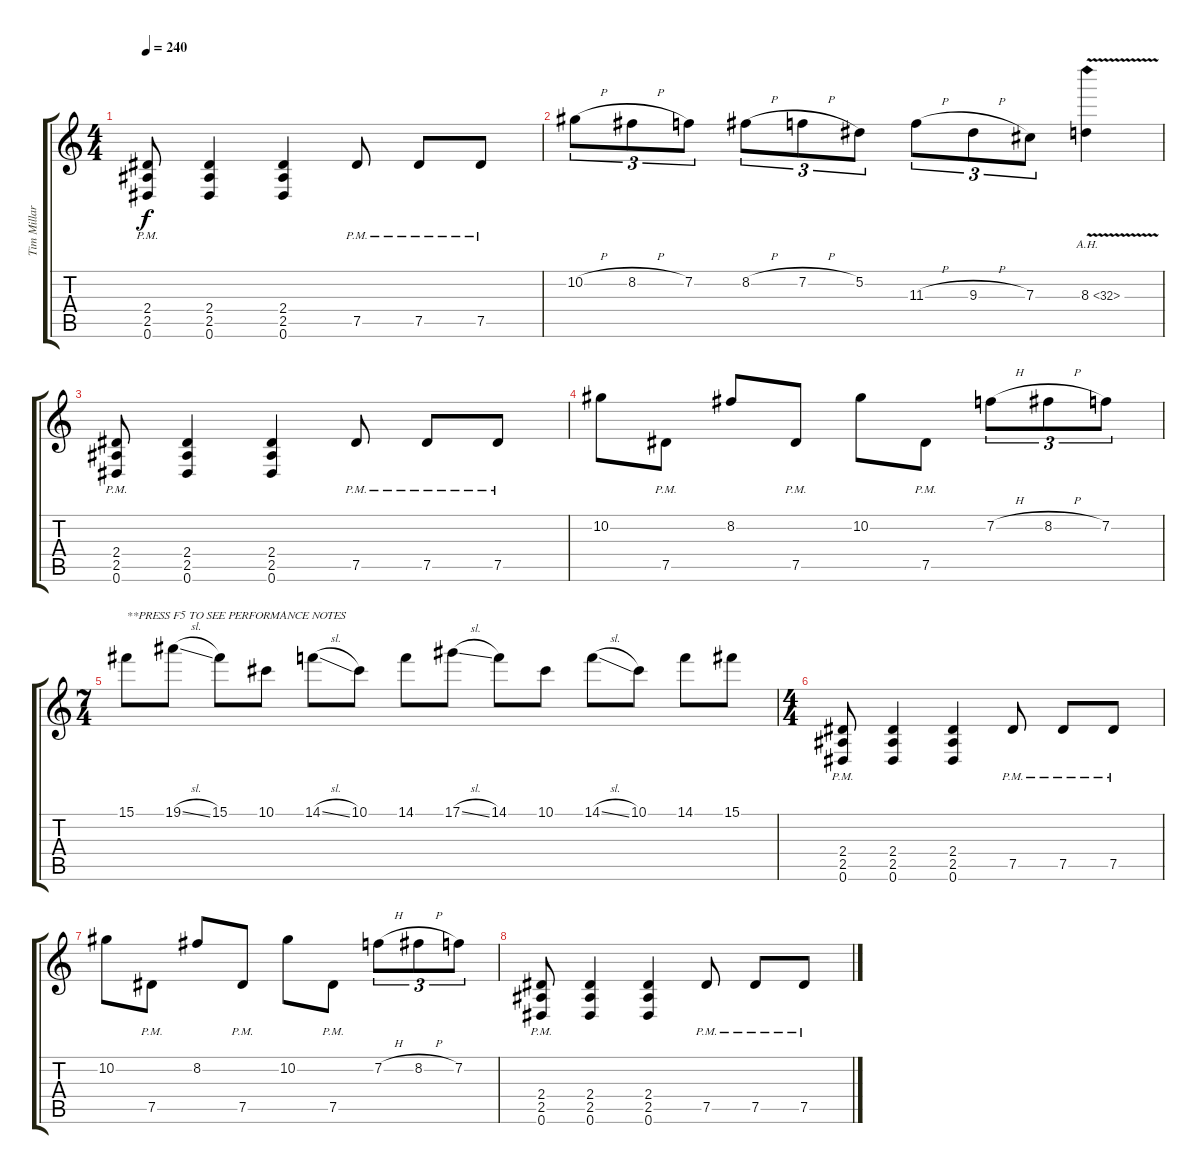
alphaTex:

\track ("Tim Millar" "Tim Millar") {instrument distortionguitar}
\staff {score tabs}
\tuning (Eb4 Bb3 Gb3 Db3 Ab2 Eb2) {hide}
\ts (4 4)
\tempo 240
\clef g2
\ks c
(2.4{pm} 2.5{pm} 0.6{pm}).8{dy f} (2.4 2.5 0.6).4 (2.4 2.5 0.6).4 7.5{pm}.8 7.5{pm}.8 7.5{pm}.8 |
10.2{h}.8{tu (3 2)} 8.2{h}.8{tu (3 2)} 7.2.8{tu (3 2)} 8.2{h}.8{tu (3 2)} 7.2{h}.8{tu (3 2)} 5.2.8{tu (3 2)} 11.3{h}.8{tu (3 2)} 9.3{h}.8{tu (3 2)} 7.3.8{tu (3 2)} 8.3{ah 24 v}.4 |
(2.4{pm} 2.5{pm} 0.6{pm}).8 (2.4 2.5 0.6).4 (2.4 2.5 0.6).4 7.5{pm}.8 7.5{pm}.8 7.5{pm}.8 |
10.2.8 7.5{pm}.8 8.2.8 7.5{pm}.8 10.2.8 7.5{pm}.8 7.2{h}.8{tu (3 2)} 8.2{h}.8{tu (3 2)} 7.2.8{tu (3 2)} |
\ts (7 4)
15.1.8{txt "**PRESS F5 TO SEE PERFORMANCE NOTES"} 19.1{sl}.8 15.1.8 10.1.8 14.1{sl}.8 10.1.8 14.1.8 17.1{sl}.8 14.1.8 10.1.8 14.1{sl}.8 10.1.8 14.1.8 15.1.8 |
\ts (4 4)
(2.4{pm} 2.5{pm} 0.6{pm}).8 (2.4 2.5 0.6).4 (2.4 2.5 0.6).4 7.5{pm}.8 7.5{pm}.8 7.5{pm}.8 |
10.2.8 7.5{pm}.8 8.2.8 7.5{pm}.8 10.2.8 7.5{pm}.8 7.2{h}.8{tu (3 2)} 8.2{h}.8{tu (3 2)} 7.2.8{tu (3 2)} |
(2.4{pm} 2.5{pm} 0.6{pm}).8 (2.4 2.5 0.6).4 (2.4 2.5 0.6).4 7.5{pm}.8 7.5{pm}.8 7.5{pm}.8
